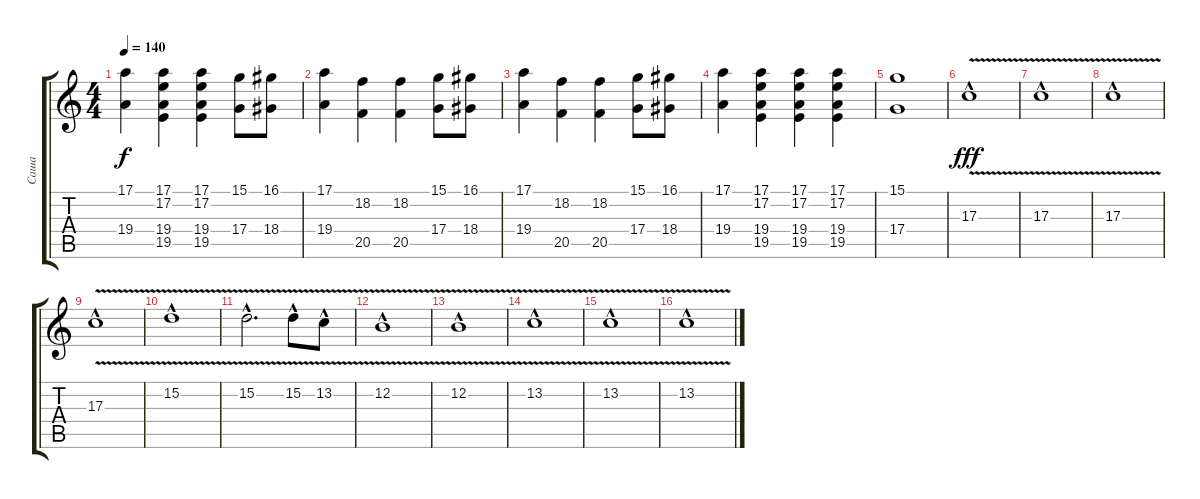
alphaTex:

\track ("Саша" "Саша") {instrument lead2sawtooth}
\staff {score tabs}
\tuning (E4 B3 G3 D3 A2 E2) {hide}
\ts (4 4)
\tempo 140
\clef g2
\ks c
(17.1 19.4).4{dy f} (17.1 17.2 19.4 19.5).4 (17.1 17.2 19.4 19.5).4 (15.1 17.4).8 (16.1 18.4).8 |
(17.1 19.4).4 (18.2 20.5).4 (18.2 20.5).4 (15.1 17.4).8 (16.1 18.4).8 |
(17.1 19.4).4 (18.2 20.5).4 (18.2 20.5).4 (15.1 17.4).8 (16.1 18.4).8 |
(17.1 19.4).4 (17.1 17.2 19.4 19.5).4 (17.1 17.2 19.4 19.5).4 (17.1 17.2 19.4 19.5).4 |
(15.1 17.4).1 |
17.3{v hac}.1{dy fff} |
17.3{v hac}.1 |
17.3{v hac}.1 |
17.3{v hac}.1 |
15.2{v hac}.1 |
15.2{v hac}.2{d} 15.2{v hac}.8 13.2{v hac}.8 |
12.2{v hac}.1 |
12.2{v hac}.1 |
13.2{v hac}.1 |
13.2{v hac}.1 |
13.2{v hac}.1
